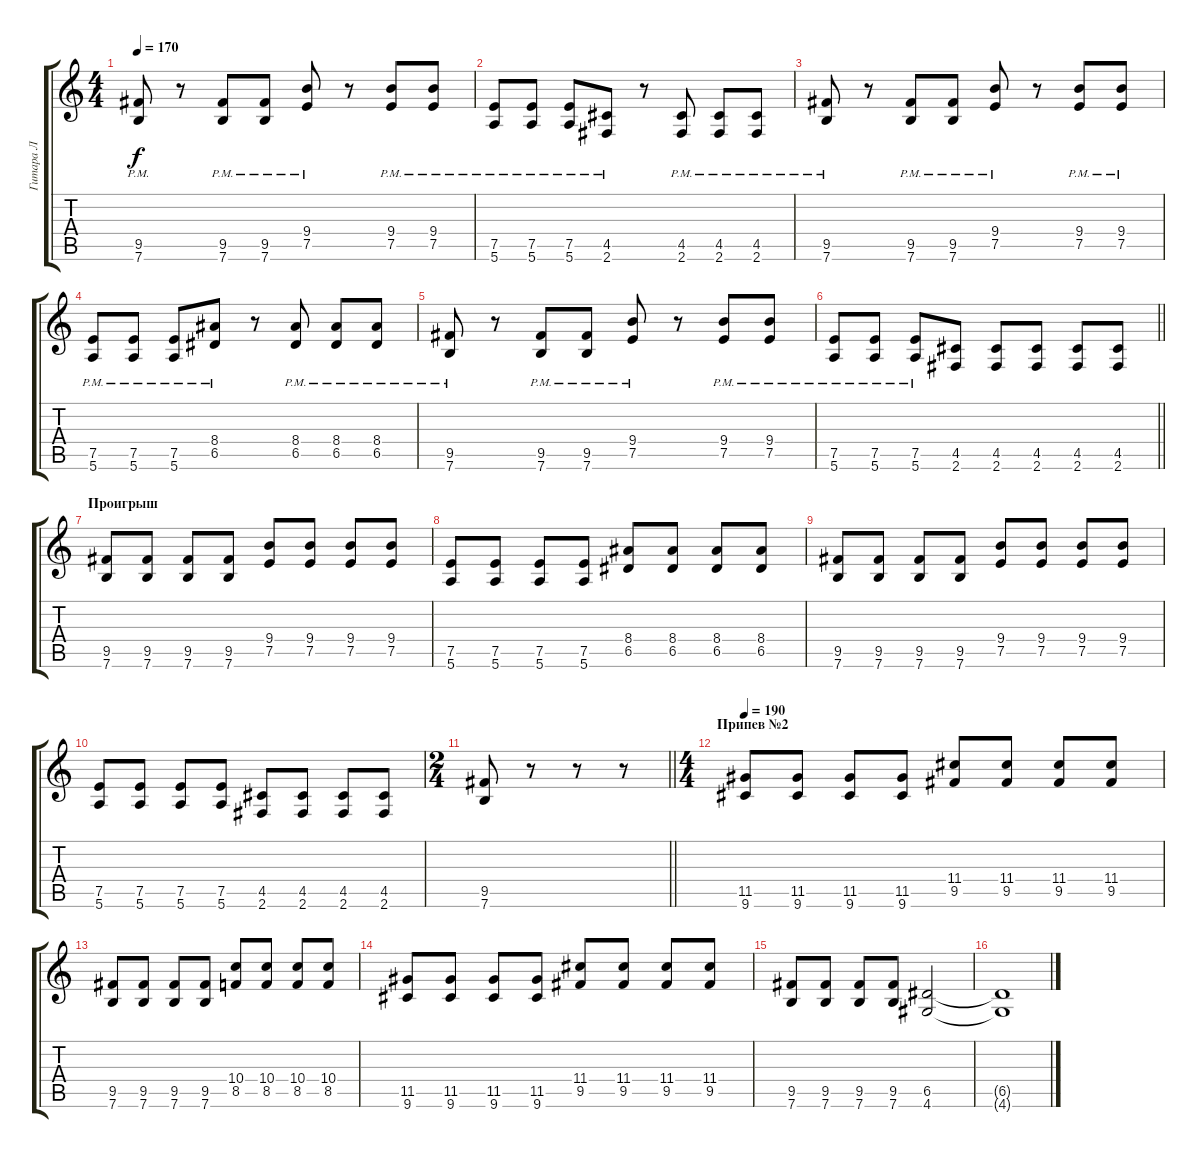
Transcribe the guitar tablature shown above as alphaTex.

\track ("Гитара Л" "Гитара Л") {instrument distortionguitar}
\staff {score tabs}
\tuning (E4 B3 G3 D3 A2 E2) {hide}
\ts (4 4)
\tempo 170
\clef g2
\ks c
(9.5{pm} 7.6{pm}).8{dy f} r.8 (9.5{pm} 7.6{pm}).8 (9.5{pm} 7.6{pm}).8 (9.4{pm} 7.5{pm}).8 r.8 (9.4{pm} 7.5{pm}).8 (9.4{pm} 7.5{pm}).8 |
(7.5{pm} 5.6{pm}).8 (7.5{pm} 5.6{pm}).8 (7.5{pm} 5.6{pm}).8 (4.5{pm} 2.6{pm}).8 r.8 (4.5{pm} 2.6{pm}).8 (4.5{pm} 2.6{pm}).8 (4.5{pm} 2.6{pm}).8 |
(9.5{pm} 7.6{pm}).8 r.8 (9.5{pm} 7.6{pm}).8 (9.5{pm} 7.6{pm}).8 (9.4{pm} 7.5{pm}).8 r.8 (9.4{pm} 7.5{pm}).8 (9.4{pm} 7.5{pm}).8 |
(7.5{pm} 5.6{pm}).8 (7.5{pm} 5.6{pm}).8 (7.5{pm} 5.6{pm}).8 (8.4{pm} 6.5{pm}).8 r.8 (8.4{pm} 6.5{pm}).8 (8.4{pm} 6.5{pm}).8 (8.4{pm} 6.5{pm}).8 |
(9.5{pm} 7.6{pm}).8 r.8 (9.5{pm} 7.6{pm}).8 (9.5{pm} 7.6{pm}).8 (9.4{pm} 7.5{pm}).8 r.8 (9.4{pm} 7.5{pm}).8 (9.4{pm} 7.5{pm}).8 |
\barLineRight lightlight
(7.5{pm} 5.6{pm}).8 (7.5{pm} 5.6{pm}).8 (7.5{pm} 5.6{pm}).8 (4.5 2.6).8 (4.5 2.6).8 (4.5 2.6).8 (4.5 2.6).8 (4.5 2.6).8 |
\section ("" "Проигрыш")
(9.5 7.6).8 (9.5 7.6).8 (9.5 7.6).8 (9.5 7.6).8 (9.4 7.5).8 (9.4 7.5).8 (9.4 7.5).8 (9.4 7.5).8 |
(7.5 5.6).8 (7.5 5.6).8 (7.5 5.6).8 (7.5 5.6).8 (8.4 6.5).8 (8.4 6.5).8 (8.4 6.5).8 (8.4 6.5).8 |
(9.5 7.6).8 (9.5 7.6).8 (9.5 7.6).8 (9.5 7.6).8 (9.4 7.5).8 (9.4 7.5).8 (9.4 7.5).8 (9.4 7.5).8 |
(7.5 5.6).8 (7.5 5.6).8 (7.5 5.6).8 (7.5 5.6).8 (4.5 2.6).8 (4.5 2.6).8 (4.5 2.6).8 (4.5 2.6).8 |
\ts (2 4)
\barLineRight lightlight
(9.5 7.6).8 r.8 r.8 r.8 |
\ts (4 4)
\section ("" "Припев №2")
\tempo 190
(11.5 9.6).8 (11.5 9.6).8 (11.5 9.6).8 (11.5 9.6).8 (11.4 9.5).8 (11.4 9.5).8 (11.4 9.5).8 (11.4 9.5).8 |
(9.5 7.6).8 (9.5 7.6).8 (9.5 7.6).8 (9.5 7.6).8 (10.4 8.5).8 (10.4 8.5).8 (10.4 8.5).8 (10.4 8.5).8 |
(11.5 9.6).8 (11.5 9.6).8 (11.5 9.6).8 (11.5 9.6).8 (11.4 9.5).8 (11.4 9.5).8 (11.4 9.5).8 (11.4 9.5).8 |
(9.5 7.6).8 (9.5 7.6).8 (9.5 7.6).8 (9.5 7.6).8 (6.5 4.6).2 |
(6.5{t} 4.6{t}).1
